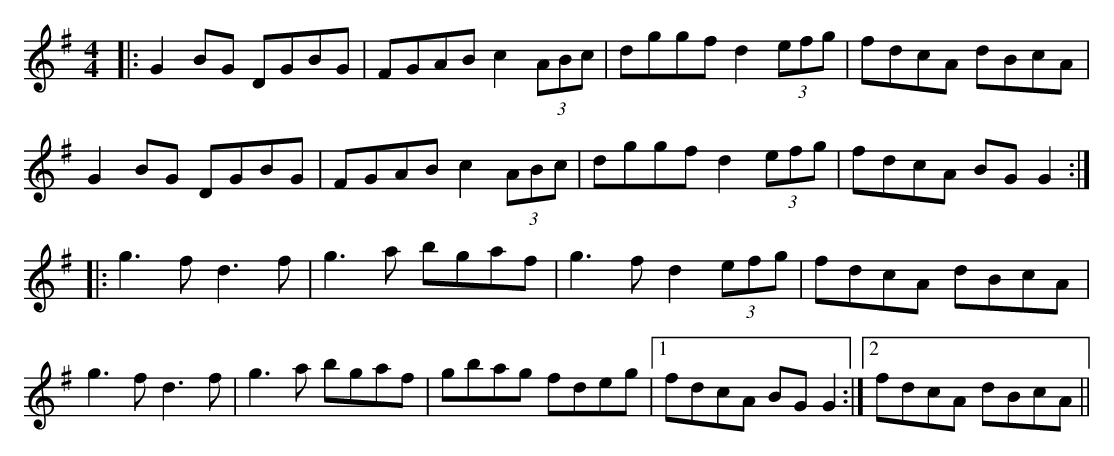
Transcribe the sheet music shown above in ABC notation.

X:1
M:4/4
K:G
|:G2BG DGBG|FGAB c2 (3ABc|dggf d2 (3efg|fdcA dBcA|
G2BG DGBG|FGAB c2 (3ABc|dggf d2 (3efg|fdcA BG G2:|
|:g3f d3f|g3a bgaf|g3f d2 (3efg|fdcA dBcA|
g3f d3f|g3a bgaf|gbag fdeg|1 fdcA BG G2:|2 fdcA dBcA||
